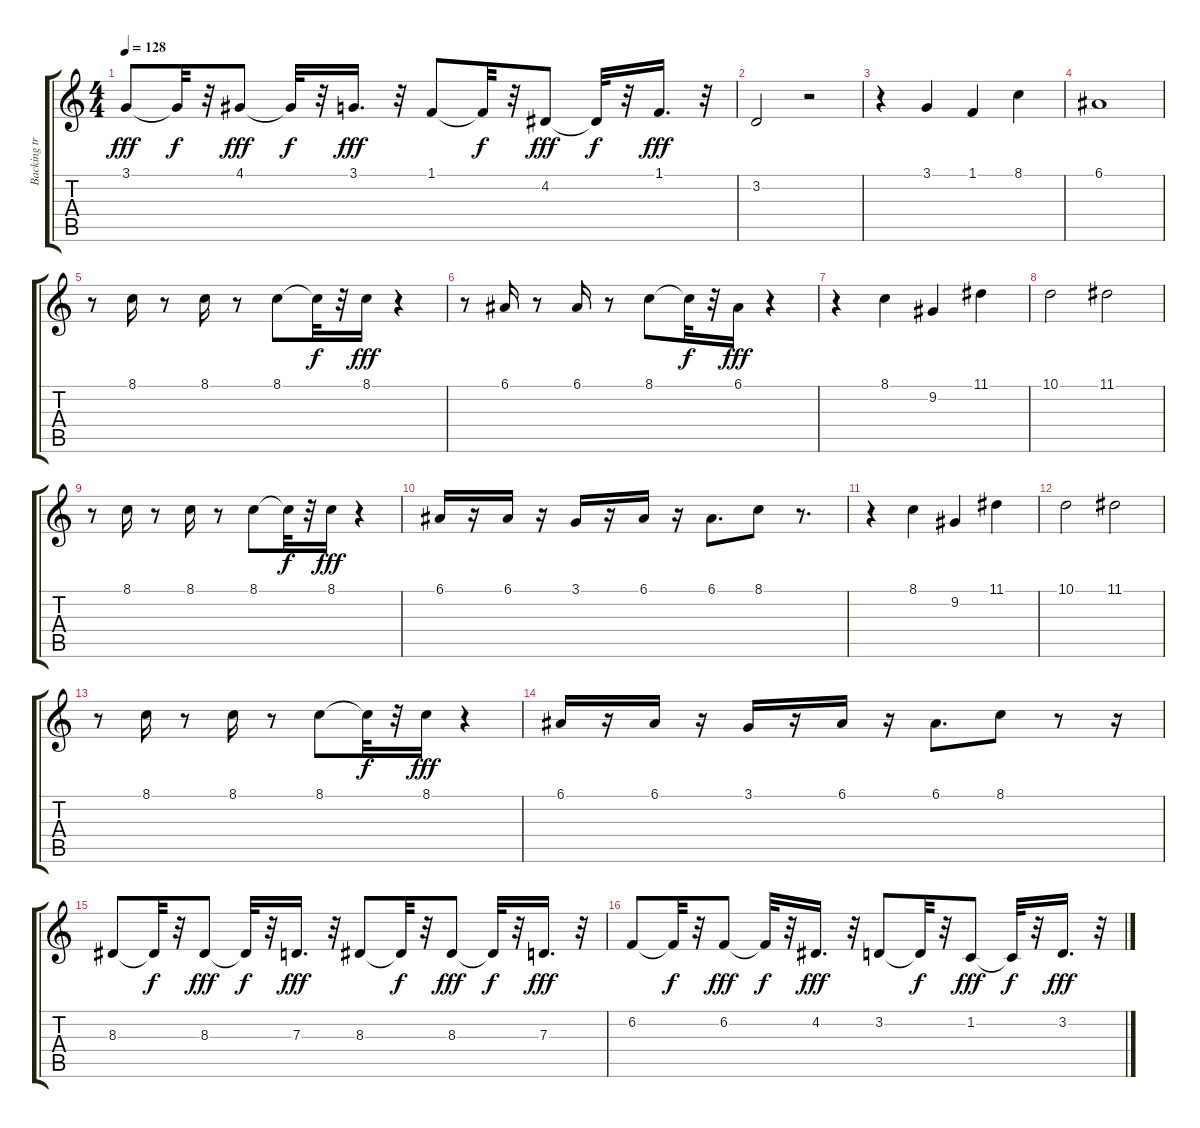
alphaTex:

\track ("Backing track 2" "Backing tr") {instrument stringensemble1}
\staff {score tabs}
\tuning (E4 B3 G3 D3 A2 E2) {hide}
\ts (4 4)
\tempo 128
\clef g2
\ks c
3.1.8{dy fff} 3.1{t}.32{dy f} r.32 4.1.8{dy fff} 4.1{t}.32{dy f} r.32 3.1.16{d dy fff} r.32 1.1.8 1.1{t}.32{dy f} r.32 4.2.8{dy fff} 4.2{t}.32{dy f} r.32 1.1.16{d dy fff} r.32 |
3.2.2 r.2 |
r.4 3.1.4 1.1.4 8.1.4 |
6.1.1 |
r.8 8.1.16 r.8 8.1.16 r.8 8.1.8 8.1{t}.32{dy f} r.32 8.1.16{dy fff} r.4 |
r.8 6.1.16 r.8 6.1.16 r.8 8.1.8 8.1{t}.32{dy f} r.32 6.1.16{dy fff} r.4 |
r.4 8.1.4 9.2.4 11.1.4 |
10.1.2 11.1.2 |
r.8 8.1.16 r.8 8.1.16 r.8 8.1.8 8.1{t}.32{dy f} r.32 8.1.16{dy fff} r.4 |
6.1.16 r.16 6.1.16 r.16 3.1.16 r.16 6.1.16 r.16 6.1.8{d} 8.1.8 r.8{d} |
r.4 8.1.4 9.2.4 11.1.4 |
10.1.2 11.1.2 |
r.8 8.1.16 r.8 8.1.16 r.8 8.1.8 8.1{t}.32{dy f} r.32 8.1.16{dy fff} r.4 |
6.1.16 r.16 6.1.16 r.16 3.1.16 r.16 6.1.16 r.16 6.1.8{d} 8.1.8 r.8 r.16 |
8.3.8 8.3{t}.32{dy f} r.32 8.3.8{dy fff} 8.3{t}.32{dy f} r.32 7.3.16{d dy fff} r.32 8.3.8 8.3{t}.32{dy f} r.32 8.3.8{dy fff} 8.3{t}.32{dy f} r.32 7.3.16{d dy fff} r.32 |
6.2.8 6.2{t}.32{dy f} r.32 6.2.8{dy fff} 6.2{t}.32{dy f} r.32 4.2.16{d dy fff} r.32 3.2.8 3.2{t}.32{dy f} r.32 1.2.8{dy fff} 1.2{t}.32{dy f} r.32 3.2.16{d dy fff} r.32
